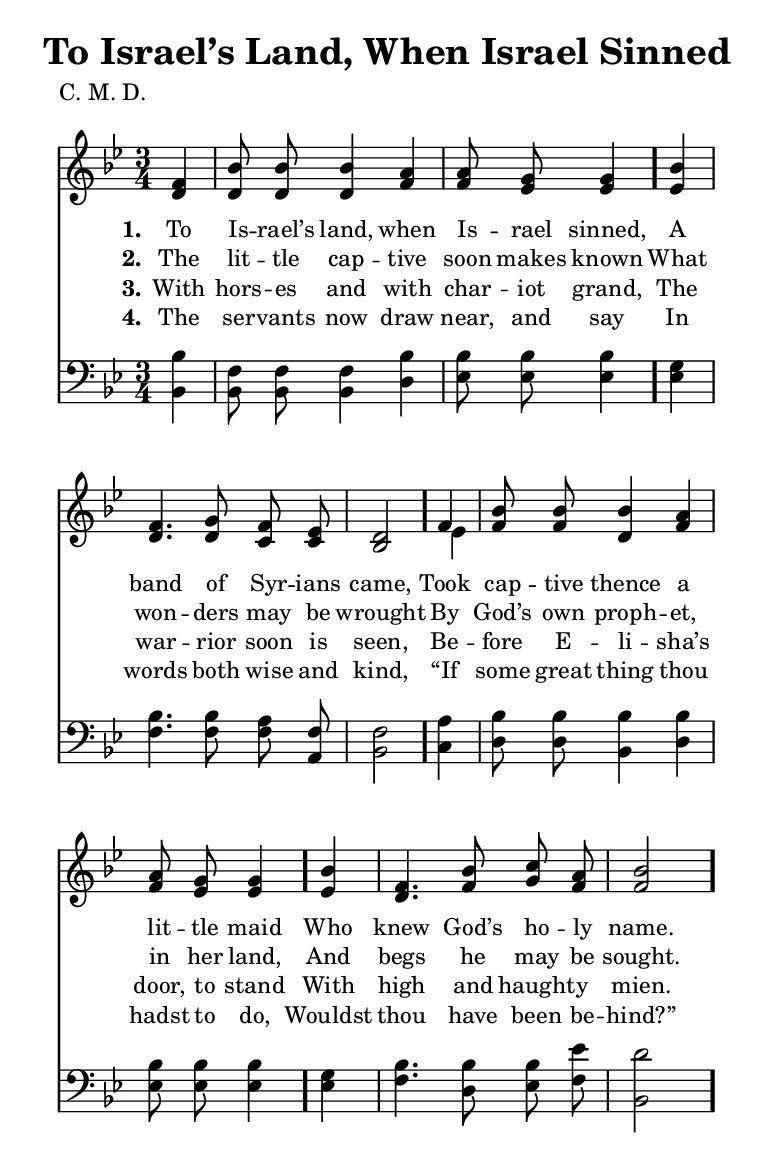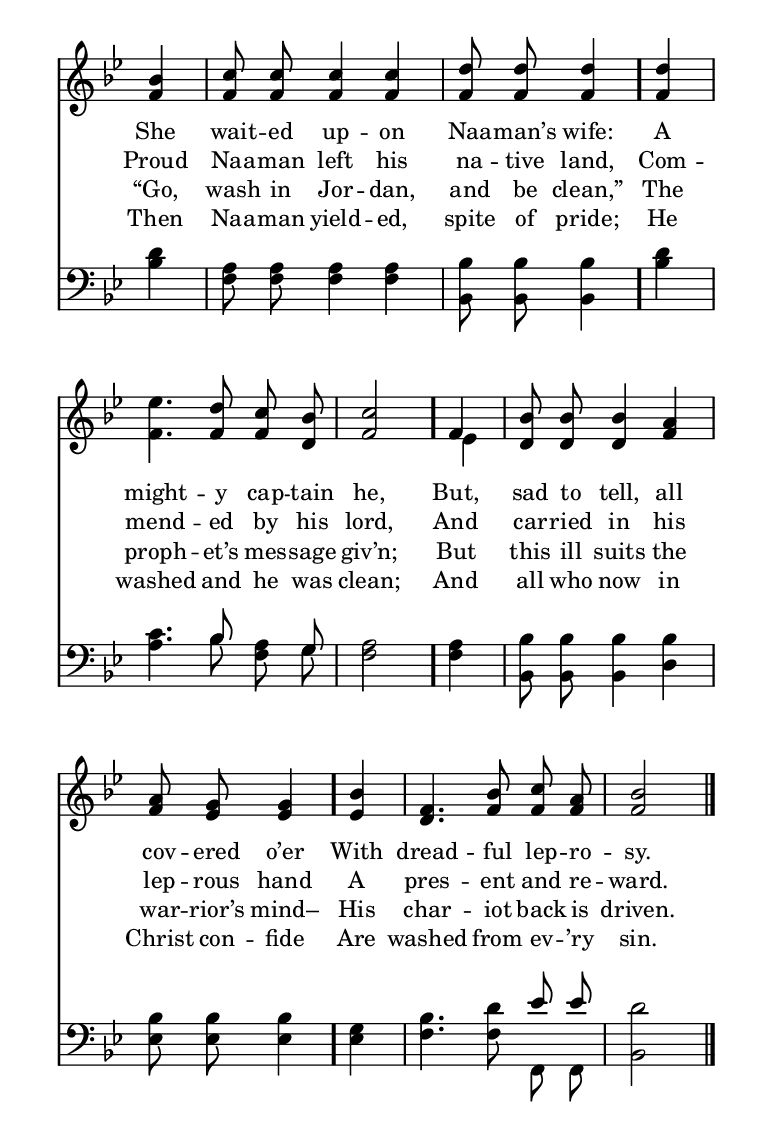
\include "common/global.ily"
\paper {
  \include "common/paper.ily"
}

\header{
  %children
  hymnnumber = "326"
  title = "To Israel’s Land, When Israel Sinned"
  tunename = "Wilson"
  meter = "C. M. D."
  poet = ""
  composer = ""
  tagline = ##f
}

global = {
  \include "common/overrides.ily"
  \override Staff.TimeSignature.style = #'numbered
  \time 3/4
  \override Score.MetronomeMark.transparent = ##t % hide all fermata changes too
  \tempo 4=80
  \key bes \major
  \partial 4
  \autoBeamOff
}

patternA = { c4 | c8 c c4 c | c8 c8 c4 }
patternB = { c4 | c4. c8 c c | c2 }

notesSoprano = {
\global
\relative c' {

  \changePitch \patternA { f | bes bes bes a | a g g }
  \changePitch \patternB { bes | f g f ees | d }
  \changePitch \patternA { f | bes bes bes a | a g g }
  \changePitch \patternB { bes | f bes c a | bes }

  \changePitch \patternA { bes | c c c c | d d d }
  \changePitch \patternB { d | ees d c bes | c }
  \changePitch \patternA { f, | bes bes bes a | a g g }
  \changePitch \patternB { bes | f bes c a | bes }

  \bar "|."

}
}

notesAlto = {
\global
\relative e' {

  \changePitch \patternA { d | d d d f | f ees ees }
  \changePitch \patternB { ees | d d c c | bes }
  \changePitch \patternA { ees | f f d f | f ees ees }
  \changePitch \patternB { ees | d f g f | f }

  \changePitch \patternA { f | f f f f | f f f }
  \changePitch \patternB { f | f f f d | f }
  \changePitch \patternA { ees | d d d f | f ees ees }
  \changePitch \patternB { ees | d f f f | f }

}
}

notesTenor = {
\global
\relative a {

  \changePitch \patternA { bes | f f f bes | bes bes bes }
  \changePitch \patternB { g | bes bes a f | f }
  \changePitch \patternA { a | bes bes bes bes | bes bes bes }
  \changePitch \patternB { g | bes bes bes ees | d }

  \changePitch \patternA { d | a a a a | bes bes bes }
  \changePitch \patternB { d | c bes a g | a }
  \changePitch \patternA { a | bes bes bes bes | bes bes bes }
  \changePitch \patternB { g | bes d ees ees | d }

}
}

notesBass = {
\global
\relative f, {

  \changePitch \patternA { bes | bes bes bes d | ees ees ees }
  \changePitch \patternB { ees | f f f a, | bes }
  \changePitch \patternA { c | d d bes d | ees ees ees }
  \changePitch \patternB { ees | f d ees f | bes, }

  \changePitch \patternA { bes' | f f f f | bes, bes bes }
  \changePitch \patternB { bes' | a bes f g | f }
  \changePitch \patternA { f | bes, bes bes d | ees ees ees }
  \changePitch \patternB { ees | f f f, f | bes }

}
}

wordsA = \lyricmode {
\set stanza = "1."

To Is -- rael’s land, when Is -- rael sinned, \bar "."
A band of Syr -- ians came, \bar "."
Took cap -- tive thence a lit -- tle maid \bar "."
Who knew God’s ho -- ly name. \bar "."
She wait -- ed up -- on Naa -- man’s wife: \bar "."
A might -- y cap -- tain he, \bar "."
But, sad to tell, all cov -- ered o’er \bar "."
With dread -- ful lep -- ro -- sy. \bar "."

}

wordsB = \lyricmode {
\set stanza = "2."

The lit -- tle cap -- tive soon makes known
What won -- ders may be wrought
By God’s own proph -- et, in her land,
And begs he may be sought.
Proud Naa -- man left his na -- tive land,
Com -- mend -- ed by his lord,
And car -- ried in his lep -- rous hand
A pres -- ent and re -- ward.

}

wordsC = \lyricmode {
\set stanza = "3."

With hors -- es and with char -- iot grand,
The war -- rior soon is seen,
Be -- fore E -- li -- sha’s door, to stand
With high and haught -- y mien.
“Go, wash in Jor -- dan, and be clean,”
The proph -- et’s mes -- sage giv’n;
But this ill suits the war -- rior’s mind–
His char -- iot back is driven.

}

wordsD = \lyricmode {
\set stanza = "4."

The ser -- vants now draw near, and say
In words both wise and kind,
“If some great thing thou hadst to do,
Wouldst thou have been be -- hind?”
Then Naa -- man yield -- ed, spite of pride;
He washed and he was clean;
And all who now in Christ con -- fide
Are washed from ev -- ’ry sin.

}

\score {
  \context ChoirStaff <<
    \context Staff = upper <<
      \set Staff.autoBeaming = ##f
      \set ChoirStaff.systemStartDelimiter = #'SystemStartBar
      \set ChoirStaff.printPartCombineTexts = ##f
      \partcombine #'(2 . 9) \notesSoprano \notesAlto
      \context NullVoice = sopranos { \voiceOne << \notesSoprano >> }
      \context NullVoice = altos { \voiceTwo << \notesAlto >> }
      \context Lyrics = one   \lyricsto sopranos \wordsA
      \context Lyrics = two   \lyricsto sopranos \wordsB
      \context Lyrics = three \lyricsto sopranos \wordsC
      \context Lyrics = four  \lyricsto sopranos \wordsD
    >>
    \context Staff = men <<
      \set Staff.autoBeaming = ##f
      \clef bass
      \set ChoirStaff.printPartCombineTexts = ##f
      \partcombine #'(2 . 9) \notesTenor \notesBass
      \context NullVoice = tenors { \voiceOne << \notesTenor >> }
      \context NullVoice = basses { \voiceTwo << \notesBass >> }
    >>
  >>
  \layout {
    \include "common/layout.ily"
  }
  \midi{
    \include "common/midi.ily"
  }
}

\version "2.19.49"  % necessary for upgrading to future LilyPond versions.

% vi:set et ts=2 sw=2 ai nocindent syntax=lilypond:
